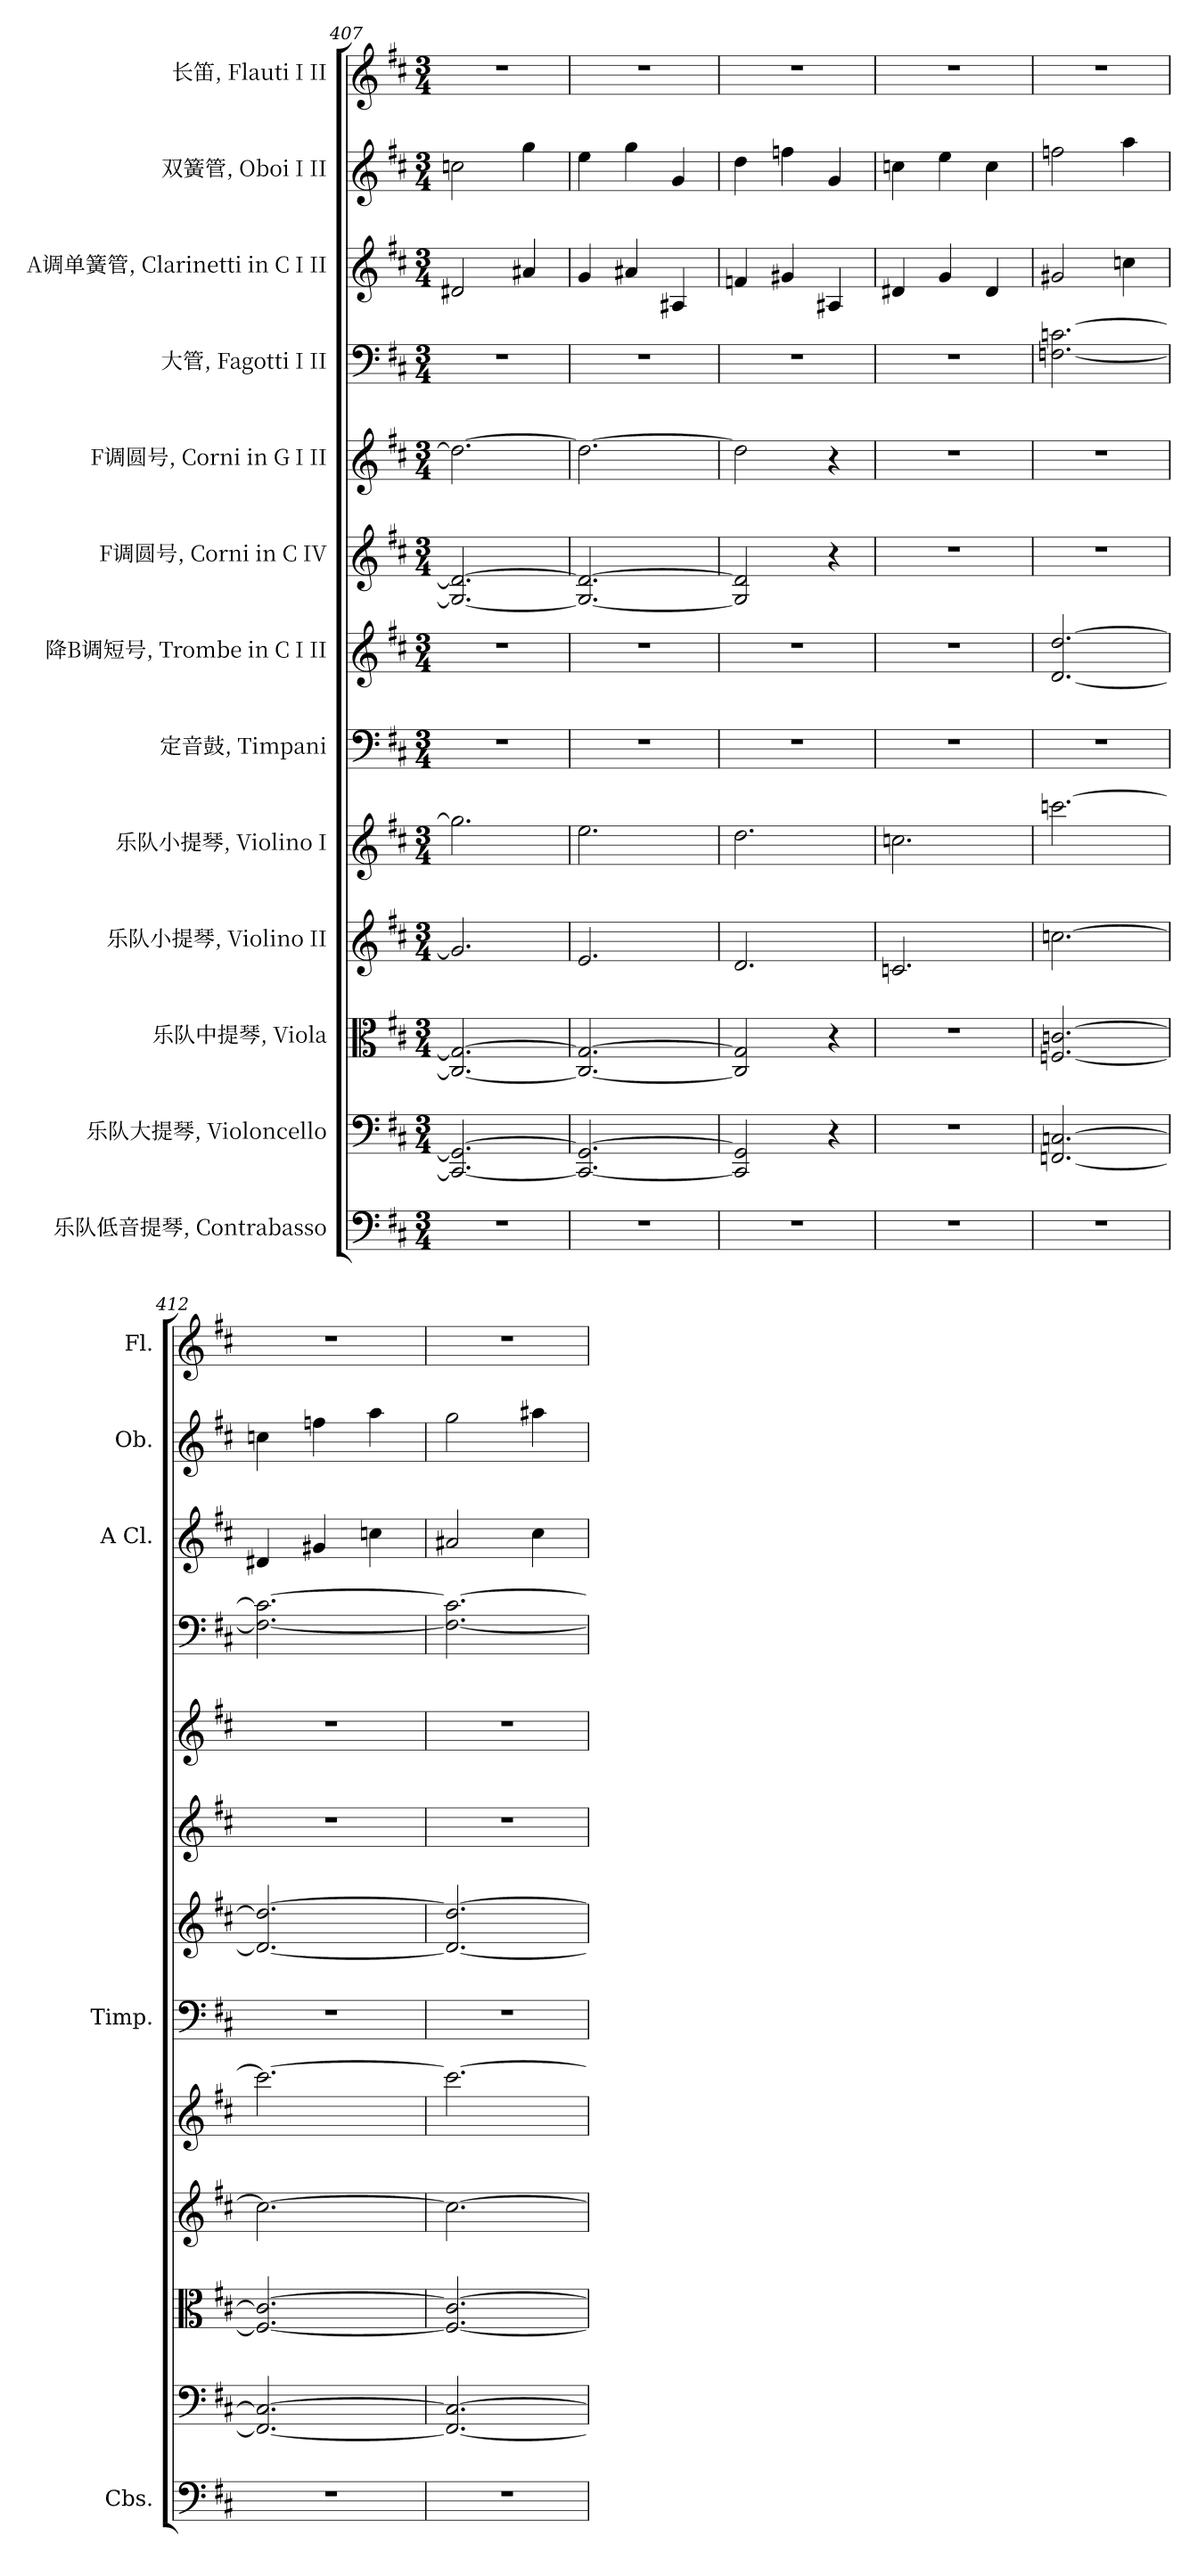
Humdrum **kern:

**kern	**kern	**kern	**kern	**kern	**kern	**kern	**kern	**kern	**kern	**kern	**kern	**kern
*part13	*part12	*part11	*part10	*part9	*part8	*part7	*part6	*part5	*part4	*part3	*part2	*part1
*staff13	*staff12	*staff11	*staff10	*staff9	*staff8	*staff7	*staff6	*staff5	*staff4	*staff3	*staff2	*staff1
*I"乐队低音提琴, Contrabasso	*I"乐队大提琴, Violoncello	*I"乐队中提琴, Viola	*I"乐队小提琴, Violino II	*I"乐队小提琴, Violino I	*I"定音鼓, Timpani	*I"降B调短号, Trombe in C I II	*I"F调圆号, Corni in C IV	*I"F调圆号, Corni in G I II	*I"大管, Fagotti I II	*I"A调单簧管, Clarinetti in C I II	*I"双簧管, Oboi I II	*I"长笛, Flauti I II
*I'Cbs.	*	*	*	*	*I'Timp.	*	*	*	*	*I'A Cl.	*I'Ob.	*I'Fl.
*clefF4	*clefF4	*clefC3	*clefG2	*clefG2	*clefF4	*clefG2	*clefG2	*clefG2	*clefF4	*clefG2	*clefG2	*clefG2
*ITrd7c12	*	*	*	*	*	*ITrd1c2	*ITrd4c7	*ITrd4c7	*	*ITrd2c3	*	*
*k[f#c#]	*k[f#c#]	*k[f#c#]	*k[f#c#]	*k[f#c#]	*k[f#c#]	*k[]	*k[f#]	*k[f#]	*k[f#c#]	*k[f#c#g#d#a#]	*k[f#c#]	*k[f#c#]
*M3/4	*M3/4	*M3/4	*M3/4	*M3/4	*M3/4	*M3/4	*M3/4	*M3/4	*M3/4	*M3/4	*M3/4	*M3/4
*MM328	*MM328	*MM328	*MM328	*MM328	*MM328	*MM328	*MM328	*MM328	*MM328	*MM328	*MM328	*MM328
=407	=407	=407	=407	=407	=407	=407	=407	=407	=407	=407	=407	=407
2.r	2.CC/_ 2.GG/_	2.C/_ 2.G/_	2.g/]	2.gg\]	2.r	2.r	2.C/_ 2.G/_	2.g\_	2.r	2B#X/	2ccn\	2.r
.	.	.	.	.	.	.	.	.	.	4f##X/	4gg\	.
!!LO:PB:g=z
=408	=408	=408	=408	=408	=408	=408	=408	=408	=408	=408	=408	=408
*	*	*	*	*	*	*	*	*	*	*	*	*MM328
2.r	2.CC/_ 2.GG/_	2.C/_ 2.G/_	2.e/	2.ee\	2.r	2.r	2.C/_ 2.G/_	2.g\_	2.r	4e/	4ee\	2.r
.	.	.	.	.	.	.	.	.	.	4f##X/	4gg\	.
.	.	.	.	.	.	.	.	.	.	4F##X/	4g/	.
=409	=409	=409	=409	=409	=409	=409	=409	=409	=409	=409	=409	=409
*	*	*	*	*	*	*	*	*	*	*	*	*MM328
2.r	2CC/] 2GG/]	2C/] 2G/]	2.d/	2.dd\	2.r	2.r	2C/] 2G/]	2g\]	2.r	4dn/	4dd\	2.r
.	.	.	.	.	.	.	.	.	.	4e#X/	4ffn\	.
.	4r	4r	.	.	.	.	4r	4r	.	4F##X/	4g/	.
=410	=410	=410	=410	=410	=410	=410	=410	=410	=410	=410	=410	=410
*	*	*	*	*	*	*	*	*	*	*	*	*MM328
2.r	2.r	2.r	2.cn/	2.ccn\	2.r	2.r	2.r	2.r	2.r	4B#X/	4ccn\	2.r
.	.	.	.	.	.	.	.	.	.	4e/	4ee\	.
.	.	.	.	.	.	.	.	.	.	4B#/	4cc\	.
=411	=411	=411	=411	=411	=411	=411	=411	=411	=411	=411	=411	=411
*	*	*	*	*	*	*	*	*	*	*	*	*MM328
2.r	[2.FFn/ [2.Cn/	[2.Fn/ [2.cn/	[2.ccn\	[2.cccn\	2.r	[2.c/ [2.cc/	2.r	2.r	[2.Fn\ [2.cn\	2e#X/	2ffn\	2.r
.	.	.	.	.	.	.	.	.	.	4an\	4aa\	.
=412	=412	=412	=412	=412	=412	=412	=412	=412	=412	=412	=412	=412
*	*	*	*	*	*	*	*	*	*	*	*	*MM328
2.r	2.FF/_ 2.C/_	2.F/_ 2.c/_	2.cc\_	2.ccc\_	2.r	2.c/_ 2.cc/_	2.r	2.r	2.F\_ 2.c\_	4B#X/	4ccn\	2.r
.	.	.	.	.	.	.	.	.	.	4e#X/	4ffn\	.
.	.	.	.	.	.	.	.	.	.	4an\	4aa\	.
=413	=413	=413	=413	=413	=413	=413	=413	=413	=413	=413	=413	=413
*	*	*	*	*	*	*	*	*	*	*	*	*MM328
2.r	2.FF/_ 2.C/_	2.F/_ 2.c/_	2.cc\_	2.ccc\_	2.r	2.c/_ 2.cc/_	2.r	2.r	2.F\_ 2.c\_	2f##X/	2gg\	2.r
.	.	.	.	.	.	.	.	.	.	4a#\	4aa#X\	.
=	=	=	=	=	=	=	=	=	=	=	=	=
*-	*-	*-	*-	*-	*-	*-	*-	*-	*-	*-	*-	*-
